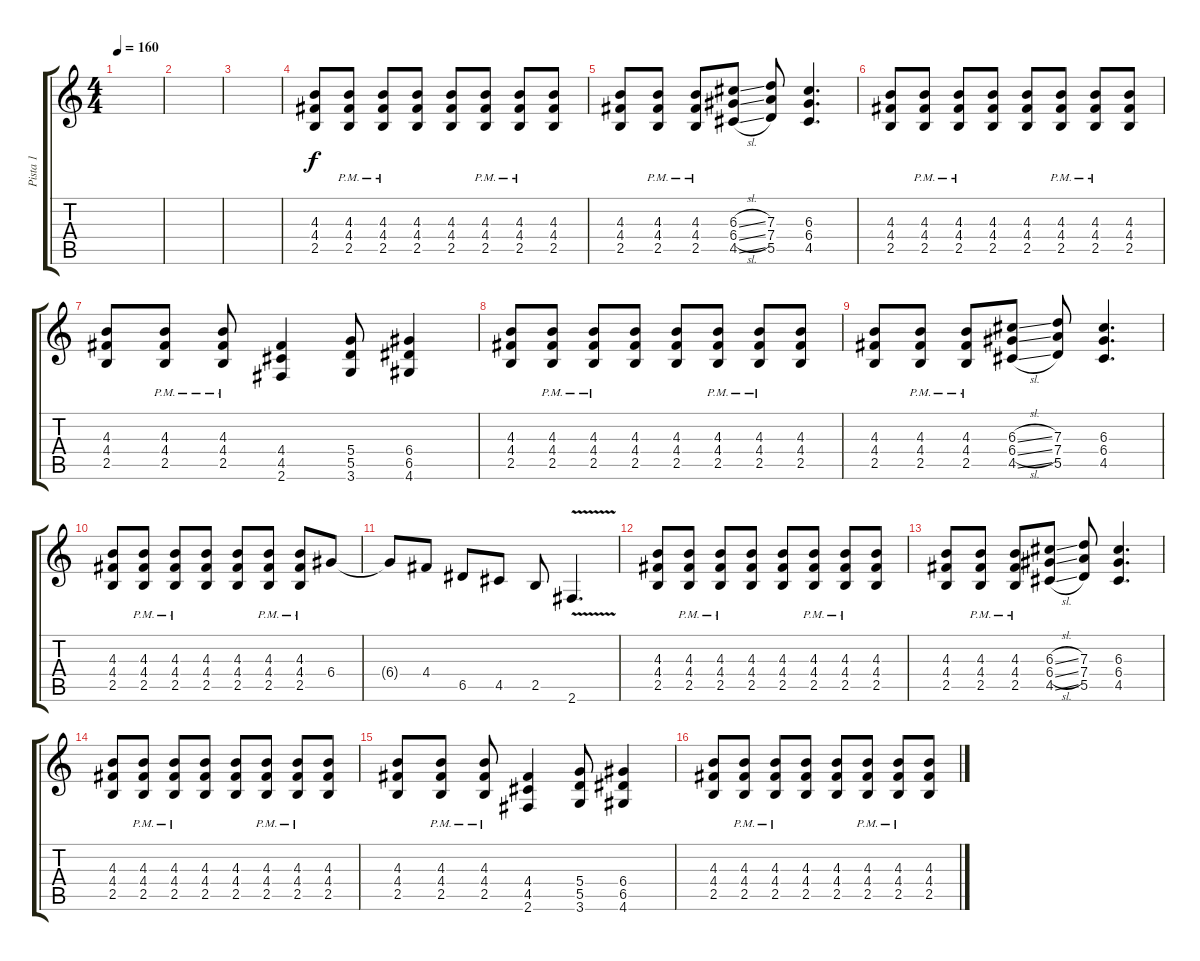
\track ("Pista 1" "Pista 1") {instrument distortionguitar}
\staff {score tabs}
\tuning (E4 B3 G3 D3 A2 E2) {hide}
\ts (4 4)
\tempo 160
\clef g2
\ks c
|
|
|
(4.3 4.4 2.5).8{balance 8} (4.3{pm} 4.4{pm} 2.5{pm}).8 (4.3{pm} 4.4{pm} 2.5{pm}).8 (4.3 4.4 2.5).8 (4.3 4.4 2.5).8 (4.3{pm} 4.4{pm} 2.5{pm}).8 (4.3{pm} 4.4{pm} 2.5{pm}).8 (4.3 4.4 2.5).8 |
(4.3 4.4 2.5).8 (4.3{pm} 4.4{pm} 2.5{pm}).8 (4.3{pm} 4.4{pm} 2.5{pm}).8 (6.3{sl} 6.4{sl} 4.5{sl}).8 (7.3 7.4 5.5).8 (6.3 6.4 4.5).4{d} |
(4.3 4.4 2.5).8 (4.3{pm} 4.4{pm} 2.5{pm}).8 (4.3{pm} 4.4{pm} 2.5{pm}).8 (4.3 4.4 2.5).8 (4.3 4.4 2.5).8 (4.3{pm} 4.4{pm} 2.5{pm}).8 (4.3{pm} 4.4{pm} 2.5{pm}).8 (4.3 4.4 2.5).8 |
(4.3 4.4 2.5).8 (4.3{pm} 4.4{pm} 2.5{pm}).8 (4.3{pm} 4.4{pm} 2.5{pm}).8 (4.4 4.5 2.6).4 (5.4 5.5 3.6).8 (6.4 6.5 4.6).4 |
(4.3 4.4 2.5).8 (4.3{pm} 4.4{pm} 2.5{pm}).8 (4.3{pm} 4.4{pm} 2.5{pm}).8 (4.3 4.4 2.5).8 (4.3 4.4 2.5).8 (4.3{pm} 4.4{pm} 2.5{pm}).8 (4.3{pm} 4.4{pm} 2.5{pm}).8 (4.3 4.4 2.5).8 |
(4.3 4.4 2.5).8 (4.3{pm} 4.4{pm} 2.5{pm}).8 (4.3{pm} 4.4{pm} 2.5{pm}).8 (6.3{sl} 6.4{sl} 4.5{sl}).8 (7.3 7.4 5.5).8 (6.3 6.4 4.5).4{d} |
(4.3 4.4 2.5).8 (4.3{pm} 4.4{pm} 2.5{pm}).8 (4.3{pm} 4.4{pm} 2.5{pm}).8 (4.3 4.4 2.5).8 (4.3 4.4 2.5).8 (4.3{pm} 4.4{pm} 2.5{pm}).8 (4.3{pm} 4.4{pm} 2.5{pm}).8 6.4.8 |
6.4{t}.8 4.4.8 6.5.8 4.5.8 2.5.8 2.6{v}.4{d} |
(4.3 4.4 2.5).8 (4.3{pm} 4.4{pm} 2.5{pm}).8 (4.3{pm} 4.4{pm} 2.5{pm}).8 (4.3 4.4 2.5).8 (4.3 4.4 2.5).8 (4.3{pm} 4.4{pm} 2.5{pm}).8 (4.3{pm} 4.4{pm} 2.5{pm}).8 (4.3 4.4 2.5).8 |
(4.3 4.4 2.5).8 (4.3{pm} 4.4{pm} 2.5{pm}).8 (4.3{pm} 4.4{pm} 2.5{pm}).8 (6.3{sl} 6.4{sl} 4.5{sl}).8 (7.3 7.4 5.5).8 (6.3 6.4 4.5).4{d} |
(4.3 4.4 2.5).8 (4.3{pm} 4.4{pm} 2.5{pm}).8 (4.3{pm} 4.4{pm} 2.5{pm}).8 (4.3 4.4 2.5).8 (4.3 4.4 2.5).8 (4.3{pm} 4.4{pm} 2.5{pm}).8 (4.3{pm} 4.4{pm} 2.5{pm}).8 (4.3 4.4 2.5).8 |
(4.3 4.4 2.5).8 (4.3{pm} 4.4{pm} 2.5{pm}).8 (4.3{pm} 4.4{pm} 2.5{pm}).8 (4.4 4.5 2.6).4 (5.4 5.5 3.6).8 (6.4 6.5 4.6).4 |
(4.3 4.4 2.5).8 (4.3{pm} 4.4{pm} 2.5{pm}).8 (4.3{pm} 4.4{pm} 2.5{pm}).8 (4.3 4.4 2.5).8 (4.3 4.4 2.5).8 (4.3{pm} 4.4{pm} 2.5{pm}).8 (4.3{pm} 4.4{pm} 2.5{pm}).8 (4.3 4.4 2.5).8
